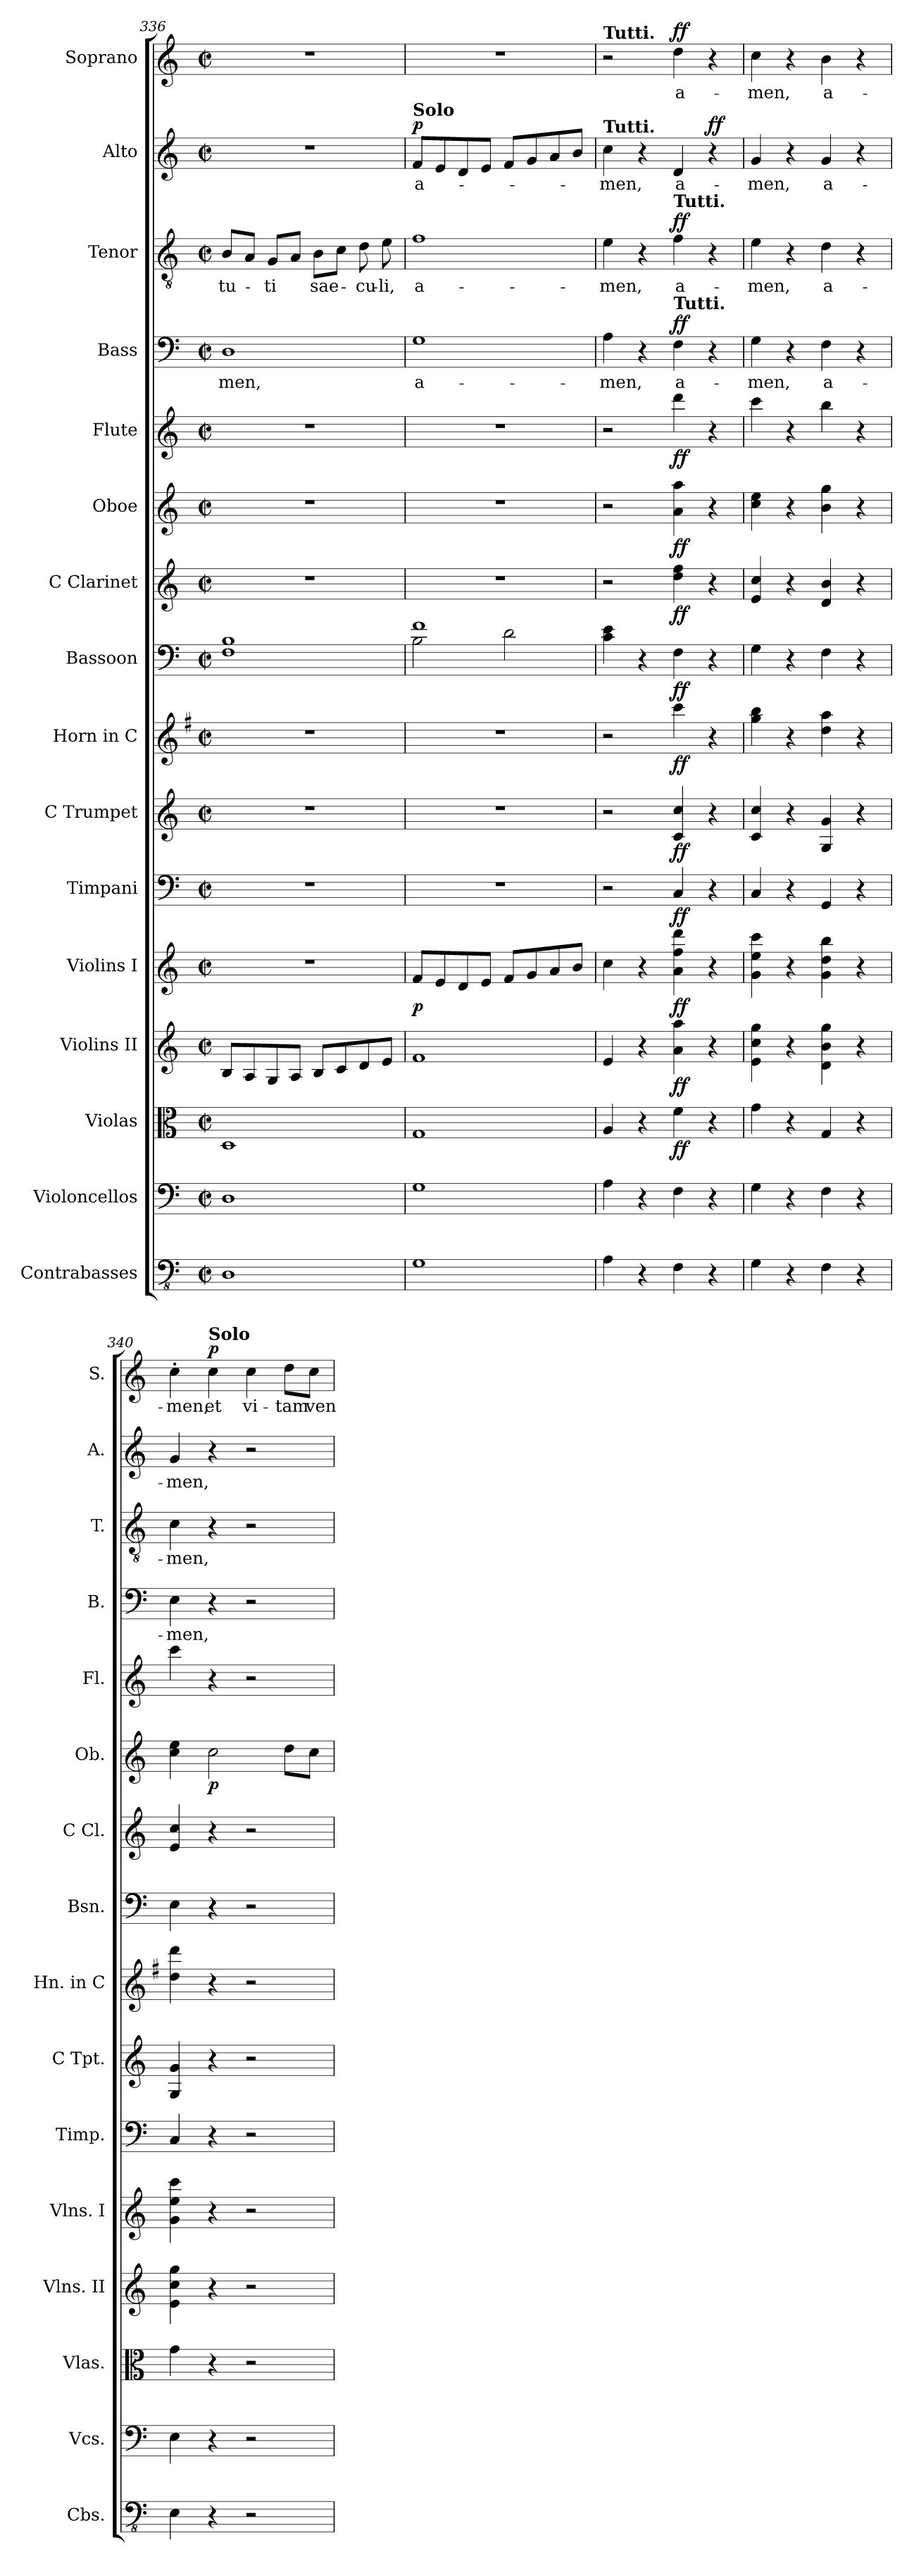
**kern	**kern	**kern	**dynam	**kern	**dynam	**kern	**dynam	**kern	**dynam	**kern	**dynam	**kern	**dynam	**kern	**dynam	**kern	**dynam	**kern	**dynam	**kern	**dynam	**kern	**text	**dynam	**kern	**text	**dynam	**kern	**text	**dynam	**kern	**text	**dynam
*part16	*part15	*part14	*part14	*part13	*part13	*part12	*part12	*part11	*part11	*part10	*part10	*part9	*part9	*part8	*part8	*part7	*part7	*part6	*part6	*part5	*part5	*part4	*part4	*part4	*part3	*part3	*part3	*part2	*part2	*part2	*part1	*part1	*part1
*staff16	*staff15	*staff14	*staff14	*staff13	*staff13	*staff12	*staff12	*staff11	*staff11	*staff10	*staff10	*staff9	*staff9	*staff8	*staff8	*staff7	*staff7	*staff6	*staff6	*staff5	*staff5	*staff4	*staff4	*staff4	*staff3	*staff3	*staff3	*staff2	*staff2	*staff2	*staff1	*staff1	*staff1
*I"Contrabasses	*I"Violoncellos	*I"Violas	*	*I"Violins II	*	*I"Violins I	*	*I"Timpani	*	*I"C Trumpet	*	*I"Horn in C	*	*I"Bassoon	*	*I"C Clarinet	*	*I"Oboe	*	*I"Flute	*	*I"Bass	*	*	*I"Tenor	*	*	*I"Alto	*	*	*I"Soprano	*	*
*I'Cbs.	*I'Vcs.	*I'Vlas.	*	*I'Vlns. II	*	*I'Vlns. I	*	*I'Timp.	*	*I'C Tpt.	*	*I'Hn. in C	*	*I'Bsn.	*	*I'C Cl.	*	*I'Ob.	*	*I'Fl.	*	*I'B.	*	*	*I'T.	*	*	*I'A.	*	*	*I'S.	*	*
!!LO:PB:g=z
*clefFv4	*clefF4	*clefC3	*	*clefG2	*	*clefG2	*	*clefF4	*	*clefG2	*	*clefG2	*	*clefF4	*	*clefG2	*	*clefG2	*	*clefG2	*	*clefF4	*	*	*clefGv2	*	*	*clefG2	*	*	*clefG2	*	*
*	*	*	*	*	*	*	*	*	*	*	*	*ITrd4c7	*	*	*	*ITrd1c2	*	*	*	*	*	*	*	*	*	*	*	*	*	*	*	*	*
*k[]	*k[]	*k[]	*	*k[]	*	*k[]	*	*k[]	*	*k[]	*	*k[]	*	*k[]	*	*k[b-e-]	*	*k[]	*	*k[]	*	*k[]	*	*	*k[]	*	*	*k[]	*	*	*k[]	*	*
*M2/2	*M2/2	*M2/2	*	*M2/2	*	*M2/2	*	*M2/2	*	*M2/2	*	*M2/2	*	*M2/2	*	*M2/2	*	*M2/2	*	*M2/2	*	*M2/2	*	*	*M2/2	*	*	*M2/2	*	*	*M2/2	*	*
*met(c|)	*met(c|)	*met(c|)	*	*met(c|)	*	*met(c|)	*	*met(c|)	*	*met(c|)	*	*met(c|)	*	*met(c|)	*	*met(c|)	*	*met(c|)	*	*met(c|)	*	*met(c|)	*	*	*met(c|)	*	*	*met(c|)	*	*	*met(c|)	*	*
=336	=336	=336	=336	=336	=336	=336	=336	=336	=336	=336	=336	=336	=336	=336	=336	=336	=336	=336	=336	=336	=336	=336	=336	=336	=336	=336	=336	=336	=336	=336	=336	=336	=336
!	!	!	!	!	!	!	!	!	!	!	!	!	!	!	!	!	!	!	!	!	!	!	!LO:LY:b	!	!	!LO:LY:b	!	!	!	!	!	!	!
1DD	1D	1D	.	8B/L	.	1r	.	1r	.	1r	.	1r	.	1F 1B	.	1r	.	1r	.	1r	.	1D	-men,	.	8B/L	-tu-	.	1r	.	.	1r	.	.
.	.	.	.	8A/	.	.	.	.	.	.	.	.	.	.	.	.	.	.	.	.	.	.	.	.	8A/J	.	.	.	.	.	.	.	.
!	!	!	!	!	!	!	!	!	!	!	!	!	!	!	!	!	!	!	!	!	!	!	!	!	!	!LO:LY:b	!	!	!	!	!	!	!
.	.	.	.	8G/	.	.	.	.	.	.	.	.	.	.	.	.	.	.	.	.	.	.	.	.	8G/L	-ti	.	.	.	.	.	.	.
.	.	.	.	8A/J	.	.	.	.	.	.	.	.	.	.	.	.	.	.	.	.	.	.	.	.	8A/J	.	.	.	.	.	.	.	.
!	!	!	!	!	!	!	!	!	!	!	!	!	!	!	!	!	!	!	!	!	!	!	!	!	!	!LO:LY:b	!	!	!	!	!	!	!
.	.	.	.	8B/L	.	.	.	.	.	.	.	.	.	.	.	.	.	.	.	.	.	.	.	.	8B\L	sae-	.	.	.	.	.	.	.
.	.	.	.	8c/	.	.	.	.	.	.	.	.	.	.	.	.	.	.	.	.	.	.	.	.	8c\J	.	.	.	.	.	.	.	.
!	!	!	!	!	!	!	!	!	!	!	!	!	!	!	!	!	!	!	!	!	!	!	!	!	!	!LO:LY:b	!	!	!	!	!	!	!
.	.	.	.	8d/	.	.	.	.	.	.	.	.	.	.	.	.	.	.	.	.	.	.	.	.	8d\	-cu-	.	.	.	.	.	.	.
!	!	!	!	!	!	!	!	!	!	!	!	!	!	!	!	!	!	!	!	!	!	!	!	!	!	!LO:LY:b	!	!	!	!	!	!	!
.	.	.	.	8e/J	.	.	.	.	.	.	.	.	.	.	.	.	.	.	.	.	.	.	.	.	8e\	-li,	.	.	.	.	.	.	.
=337	=337	=337	=337	=337	=337	=337	=337	=337	=337	=337	=337	=337	=337	=337	=337	=337	=337	=337	=337	=337	=337	=337	=337	=337	=337	=337	=337	=337	=337	=337	=337	=337	=337
*	*	*	*	*	*	*	*	*	*	*	*	*	*	*^	*	*	*	*	*	*	*	*	*	*	*	*	*	*	*	*	*	*	*
!	!	!	!	!	!	!	!	!	!	!	!	!	!	!	!	!	!	!	!	!	!	!	!	!	!	!	!	!	!LO:TX:a:B:t=Solo	!	!	!	!	!
!	!	!	!	!	!	!	!LO:DY:b	!	!	!	!	!	!	!	!	!	!	!	!	!	!	!	!	!LO:LY:b	!	!	!LO:LY:b	!	!	!LO:LY:b	!LO:DY:a	!	!	!
1GG	1G	1G	.	1f	.	8f/L	p	1r	.	1r	.	1r	.	1f	2B\	.	1r	.	1r	.	1r	.	1G	a-	.	1f	a-	.	8f/L	a-	p	1r	.	.
.	.	.	.	.	.	8e/	.	.	.	.	.	.	.	.	.	.	.	.	.	.	.	.	.	.	.	.	.	.	8e/	.	.	.	.	.
.	.	.	.	.	.	8d/	.	.	.	.	.	.	.	.	.	.	.	.	.	.	.	.	.	.	.	.	.	.	8d/	.	.	.	.	.
.	.	.	.	.	.	8e/J	.	.	.	.	.	.	.	.	.	.	.	.	.	.	.	.	.	.	.	.	.	.	8e/J	.	.	.	.	.
.	.	.	.	.	.	8f/L	.	.	.	.	.	.	.	.	2d\	.	.	.	.	.	.	.	.	.	.	.	.	.	8f/L	.	.	.	.	.
.	.	.	.	.	.	8g/	.	.	.	.	.	.	.	.	.	.	.	.	.	.	.	.	.	.	.	.	.	.	8g/	.	.	.	.	.
.	.	.	.	.	.	8a/	.	.	.	.	.	.	.	.	.	.	.	.	.	.	.	.	.	.	.	.	.	.	8a/	.	.	.	.	.
.	.	.	.	.	.	8b/J	.	.	.	.	.	.	.	.	.	.	.	.	.	.	.	.	.	.	.	.	.	.	8b/J	.	.	.	.	.
*	*	*	*	*	*	*	*	*	*	*	*	*	*	*v	*v	*	*	*	*	*	*	*	*	*	*	*	*	*	*	*	*	*	*	*
=338	=338	=338	=338	=338	=338	=338	=338	=338	=338	=338	=338	=338	=338	=338	=338	=338	=338	=338	=338	=338	=338	=338	=338	=338	=338	=338	=338	=338	=338	=338	=338	=338	=338
!	!	!	!	!	!	!	!	!	!	!	!	!	!	!	!	!	!	!	!	!	!	!	!	!	!	!	!	!	!	!	!LO:TX:a:B:t=Tutti.	!	!
!	!	!	!	!	!	!	!	!	!	!	!	!	!	!	!	!	!	!	!	!	!	!	!	!	!	!	!	!LO:TX:a:B:t=Tutti.	!	!	!	!	!
!	!	!	!	!	!	!	!	!	!	!	!	!	!	!	!	!	!	!	!	!	!	!	!LO:LY:b	!	!	!LO:LY:b	!	!	!LO:LY:b	!	!	!	!
4AA\	4A\	4A/	.	4e/	.	4cc\	.	2r	.	2r	.	2r	.	4c\ 4e\	.	2r	.	2r	.	2r	.	4A\	-men,	.	4e\	-men,	.	4cc\	-men,	.	2r	.	.
4r	4r	4r	.	4r	.	4r	.	.	.	.	.	.	.	4r	.	.	.	.	.	.	.	4r	.	.	4r	.	.	4r	.	.	.	.	.
!	!	!	!	!	!	!	!	!	!	!	!	!	!	!	!	!	!	!	!	!	!	!	!	!	!LO:TX:a:B:t=Tutti.	!	!	!	!	!	!	!	!
!	!	!	!	!	!	!	!	!	!	!	!	!	!	!	!	!	!	!	!	!	!	!LO:TX:a:B:t=Tutti.	!	!	!	!	!	!	!	!	!	!	!
!	!	!	!LO:DY:b	!	!LO:DY:b	!	!LO:DY:b	!	!LO:DY:b	!	!LO:DY:b	!	!LO:DY:b	!	!LO:DY:b	!	!LO:DY:b	!	!LO:DY:b	!	!LO:DY:b	!	!LO:LY:b	!LO:DY:a	!	!LO:LY:b	!LO:DY:a	!	!LO:LY:b	!	!	!LO:LY:b	!LO:DY:a
4FF\	4F\	4f\	ff	4a\ 4aa\	ff	4a\ 4ff\ 4ddd\	ff	4C/	ff	4c/ 4cc/	ff	4ff\	ff	4F\	ff	4cc\ 4ee-\	ff	4a\ 4aa\	ff	4ddd\	ff	4F\	a-	ff	4f\	a-	ff	4d/	a-	.	4dd\	a-	ff
!	!	!	!	!	!	!	!	!	!	!	!	!	!	!	!	!	!	!	!	!	!	!	!	!	!	!	!	!	!	!LO:DY:a	!	!	!
4r	4r	4r	.	4r	.	4r	.	4r	.	4r	.	4r	.	4r	.	4r	.	4r	.	4r	.	4r	.	.	4r	.	.	4r	.	ff	4r	.	.
=339	=339	=339	=339	=339	=339	=339	=339	=339	=339	=339	=339	=339	=339	=339	=339	=339	=339	=339	=339	=339	=339	=339	=339	=339	=339	=339	=339	=339	=339	=339	=339	=339	=339
!	!	!	!	!	!	!	!	!	!	!	!	!	!	!	!	!	!	!	!	!	!	!	!LO:LY:b	!	!	!LO:LY:b	!	!	!LO:LY:b	!	!	!LO:LY:b	!
4GG\	4G\	4g\	.	4e\ 4cc\ 4gg\	.	4g\ 4ee\ 4ccc\	.	4C/	.	4c/ 4cc/	.	4cc\ 4ee\	.	4G\	.	4d/ 4b-/	.	4cc\ 4ee\	.	4ccc\	.	4G\	-men,	.	4e\	-men,	.	4g/	-men,	.	4cc\	-men,	.
4r	4r	4r	.	4r	.	4r	.	4r	.	4r	.	4r	.	4r	.	4r	.	4r	.	4r	.	4r	.	.	4r	.	.	4r	.	.	4r	.	.
!	!	!	!	!	!	!	!	!	!	!	!	!	!	!	!	!	!	!	!	!	!	!	!LO:LY:b	!	!	!LO:LY:b	!	!	!LO:LY:b	!	!	!LO:LY:b	!
4FF\	4F\	4G/	.	4d\ 4b\ 4gg\	.	4g\ 4dd\ 4bb\	.	4GG/	.	4G/ 4g/	.	4g\ 4dd\	.	4F\	.	4c/ 4a/	.	4b\ 4gg\	.	4bb\	.	4F\	a-	.	4d\	a-	.	4g/	a-	.	4b\	a-	.
4r	4r	4r	.	4r	.	4r	.	4r	.	4r	.	4r	.	4r	.	4r	.	4r	.	4r	.	4r	.	.	4r	.	.	4r	.	.	4r	.	.
=340	=340	=340	=340	=340	=340	=340	=340	=340	=340	=340	=340	=340	=340	=340	=340	=340	=340	=340	=340	=340	=340	=340	=340	=340	=340	=340	=340	=340	=340	=340	=340	=340	=340
!	!	!	!	!	!	!	!	!	!	!	!	!	!	!	!	!	!	!	!	!	!	!	!LO:LY:b	!	!	!LO:LY:b	!	!	!LO:LY:b	!	!	!LO:LY:b	!
4EE\	4E\	4g\	.	4e\ 4cc\ 4gg\	.	4g\ 4ee\ 4ccc\	.	4C/	.	4G/ 4g/	.	4g\ 4gg\	.	4E\	.	4d/ 4b-/	.	4cc\ 4ee\	.	4ccc\	.	4E\	-men,	.	4c\	-men,	.	4g/	-men,	.	4cc'\	-men,	.
!	!	!	!	!	!	!	!	!	!	!	!	!	!	!	!	!	!	!	!	!	!	!	!	!	!	!	!	!	!	!	!LO:TX:a:B:t=Solo	!	!
!	!	!	!	!	!	!	!	!	!	!	!	!	!	!	!	!	!	!	!LO:DY:b	!	!	!	!	!	!	!	!	!	!	!	!	!LO:LY:b	!LO:DY:a
4r	4r	4r	.	4r	.	4r	.	4r	.	4r	.	4r	.	4r	.	4r	.	2cc\	p	4r	.	4r	.	.	4r	.	.	4r	.	.	4cc\	et	p
!	!	!	!	!	!	!	!	!	!	!	!	!	!	!	!	!	!	!	!	!	!	!	!	!	!	!	!	!	!	!	!	!LO:LY:b	!
2r	2r	2r	.	2r	.	2r	.	2r	.	2r	.	2r	.	2r	.	2r	.	.	.	2r	.	2r	.	.	2r	.	.	2r	.	.	4cc\	vi-	.
!	!	!	!	!	!	!	!	!	!	!	!	!	!	!	!	!	!	!	!	!	!	!	!	!	!	!	!	!	!	!	!	!LO:LY:b	!
.	.	.	.	.	.	.	.	.	.	.	.	.	.	.	.	.	.	8dd\L	.	.	.	.	.	.	.	.	.	.	.	.	8dd\L	-tam	.
!	!	!	!	!	!	!	!	!	!	!	!	!	!	!	!	!	!	!	!	!	!	!	!	!	!	!	!	!	!	!	!	!LO:LY:b	!
.	.	.	.	.	.	.	.	.	.	.	.	.	.	.	.	.	.	8cc\J	.	.	.	.	.	.	.	.	.	.	.	.	8cc\J	ven-	.
=	=	=	=	=	=	=	=	=	=	=	=	=	=	=	=	=	=	=	=	=	=	=	=	=	=	=	=	=	=	=	=	=	=
*-	*-	*-	*-	*-	*-	*-	*-	*-	*-	*-	*-	*-	*-	*-	*-	*-	*-	*-	*-	*-	*-	*-	*-	*-	*-	*-	*-	*-	*-	*-	*-	*-	*-
